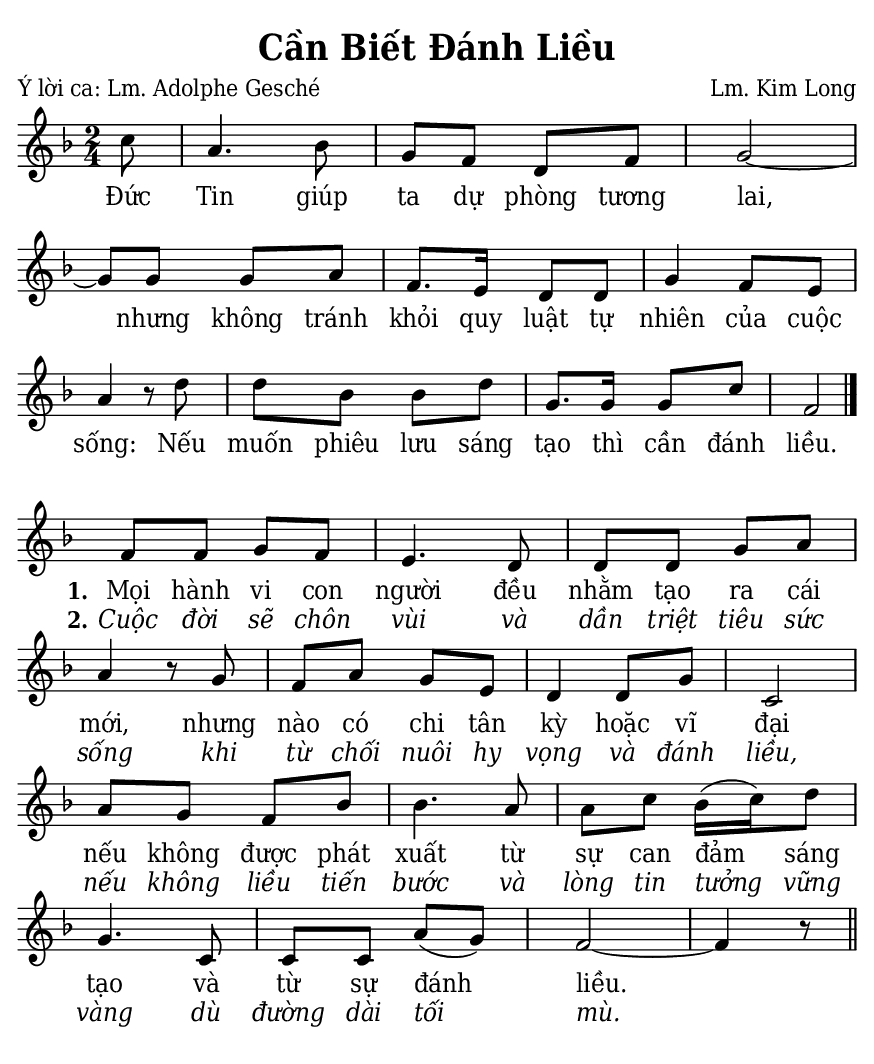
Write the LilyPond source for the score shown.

% Cài đặt chung
\version "2.24.3"
\include "english.ly"

\header {
  title = "Cần Biết Đánh Liều"
  poet = "Ý lời ca: Lm. Adolphe Gesché"
  composer = "Lm. Kim Long"
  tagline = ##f
}

% Nhạc
nhacPhanMot = \relative c'' {
  \key f \major
  \time 2/4
  \partial 8 c8 |
  a4. bf8 |
  g f d f |
  g2 ~ |
  g8 g g a |
  f8. e16 d8 d |
  g4 f8 e |
  a4 r8 d |
  d bf bf d |
  g,8. g16 g8 c |
  f,2 \bar "|."
}

nhacPhanHai = \relative c' {
  \key f \major
  \time 2/4
  f8 f g f |
  e4. d8 |
  d d g a |
  a4 r8 g |
  f8 a g e |
  d4 d8 g |
  c,2 |
  a'8 g f bf |
  bf4. a8 |
  a c bf16 (c) d8 |
  g,4. c,8 |
  c c a' (g) |
  f2 ~ |
  f4 r8 \bar "||"
}

% Lời
loiPhanMot = \lyricmode {
  Đức Tin giúp ta dự phòng tương lai,
  nhưng không tránh khỏi quy luật tự nhiên của cuộc sống:
  Nếu muốn phiêu lưu sáng tạo thì cần đánh liều.
}

loiPhanHai = \lyricmode {
  <<
    {
      \set stanza = "1."
      Mọi hành vi con người đều nhằm tạo ra cái mới,
      nhưng nào có chi tân kỳ hoặc vĩ đại nếu không được phát xuất từ
      sự can đảm sáng tạo và từ sự đánh liều.
    }
    \new Lyrics {
	    \set associatedVoice = "beSop"
	    \set stanza = "2."
      \override Lyrics.LyricText.font-shape = #'italic
      Cuộc đời sẽ chôn vùi và dần triệt tiêu sức sống
      khi từ chối nuôi hy vọng và đánh liều,
      nếu không liều tiến bước và lòng tin tưởng vững vàng
      dù đường dài tối mù.
    }
  >>
}

% Dàn trang
\paper {
  #(set-paper-size "a5")
  top-margin = 3\mm
  bottom-margin = 3\mm
  left-margin = 3\mm
  right-margin = 3\mm
  indent = #0
  #(define fonts
	 (make-pango-font-tree "Deja Vu Serif Condensed"
	 		       "Deja Vu Serif Condensed"
			       "Deja Vu Serif Condensed"
			       (/ 20 20)))
  print-page-number = ##f
}

\score {
  <<
    \new Staff <<
        \clef treble
        \new Voice = beSop {
          \nhacPhanMot
        }
      \new Lyrics \lyricsto beSop \loiPhanMot
    >>
  >>
  \layout {
    \override Lyrics.LyricSpace.minimum-distance = #2
    \override Score.BarNumber.break-visibility = ##(#f #f #f)
    \override Score.SpacingSpanner.uniform-stretching = ##t
    ragged-last = ##f
  }
}

\score {
  <<
    \new Staff <<
        \clef treble
        \new Voice = beSop {
          \nhacPhanHai
        }
      \new Lyrics \lyricsto beSop \loiPhanHai
    >>
  >>
  \layout {
    \override Staff.TimeSignature.transparent = ##t
    \override Lyrics.LyricSpace.minimum-distance = #2
    \override Score.BarNumber.break-visibility = ##(#f #f #f)
    \override Score.SpacingSpanner.uniform-stretching = ##t
    ragged-last = ##f
  }
}
